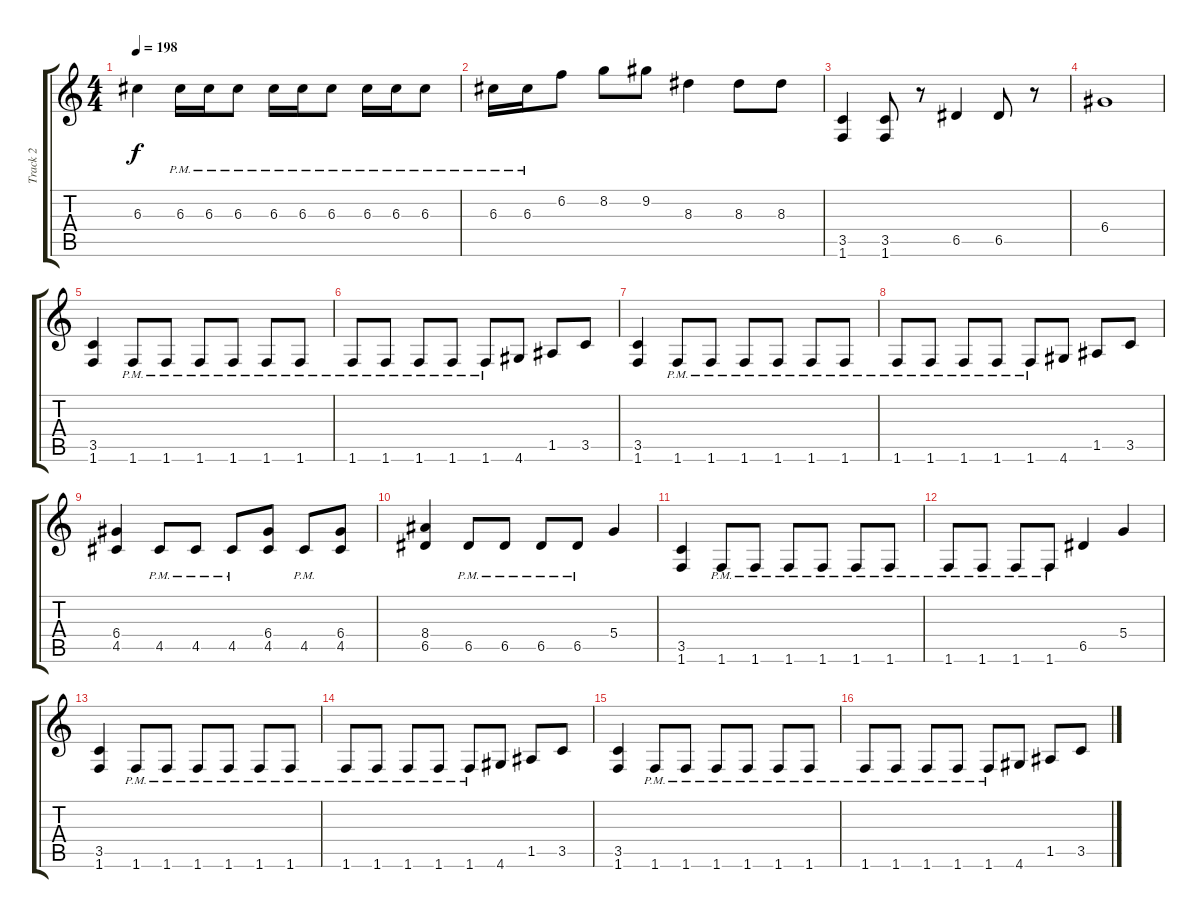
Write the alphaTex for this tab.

\track ("Track 2" "Track 2") {instrument distortionguitar}
\staff {score tabs}
\tuning (E4 B3 G3 D3 A2 E2) {hide}
\ts (4 4)
\tempo 198
\clef g2
\ks c
6.3.4{dy f} 6.3{pm}.16 6.3{pm}.16 6.3{pm}.8 6.3{pm}.16 6.3{pm}.16 6.3{pm}.8 6.3{pm}.16 6.3{pm}.16 6.3{pm}.8 |
6.3{pm}.16 6.3{pm}.16 6.2.8 8.2.8 9.2.8 8.3.4 8.3.8 8.3.8 |
(3.5 1.6).4 (3.5 1.6).8 r.8 6.5.4 6.5.8 r.8 |
6.4.1 |
(3.5 1.6).4 1.6{pm}.8 1.6{pm}.8 1.6{pm}.8 1.6{pm}.8 1.6{pm}.8 1.6{pm}.8 |
1.6{pm}.8 1.6{pm}.8 1.6{pm}.8 1.6{pm}.8 1.6{pm}.8 4.6.8 1.5.8 3.5.8 |
(3.5 1.6).4 1.6{pm}.8 1.6{pm}.8 1.6{pm}.8 1.6{pm}.8 1.6{pm}.8 1.6{pm}.8 |
1.6{pm}.8 1.6{pm}.8 1.6{pm}.8 1.6{pm}.8 1.6{pm}.8 4.6.8 1.5.8 3.5.8 |
(6.4 4.5).4 4.5{pm}.8 4.5{pm}.8 4.5{pm}.8 (6.4 4.5).8 4.5{pm}.8 (6.4 4.5).8 |
(8.4 6.5).4 6.5{pm}.8 6.5{pm}.8 6.5{pm}.8 6.5{pm}.8 5.4.4 |
(3.5 1.6).4 1.6{pm}.8 1.6{pm}.8 1.6{pm}.8 1.6{pm}.8 1.6{pm}.8 1.6{pm}.8 |
1.6{pm}.8 1.6{pm}.8 1.6{pm}.8 1.6{pm}.8 6.5.4 5.4.4 |
(3.5 1.6).4 1.6{pm}.8 1.6{pm}.8 1.6{pm}.8 1.6{pm}.8 1.6{pm}.8 1.6{pm}.8 |
1.6{pm}.8 1.6{pm}.8 1.6{pm}.8 1.6{pm}.8 1.6{pm}.8 4.6.8 1.5.8 3.5.8 |
(3.5 1.6).4 1.6{pm}.8 1.6{pm}.8 1.6{pm}.8 1.6{pm}.8 1.6{pm}.8 1.6{pm}.8 |
1.6{pm}.8 1.6{pm}.8 1.6{pm}.8 1.6{pm}.8 1.6{pm}.8 4.6.8 1.5.8 3.5.8
